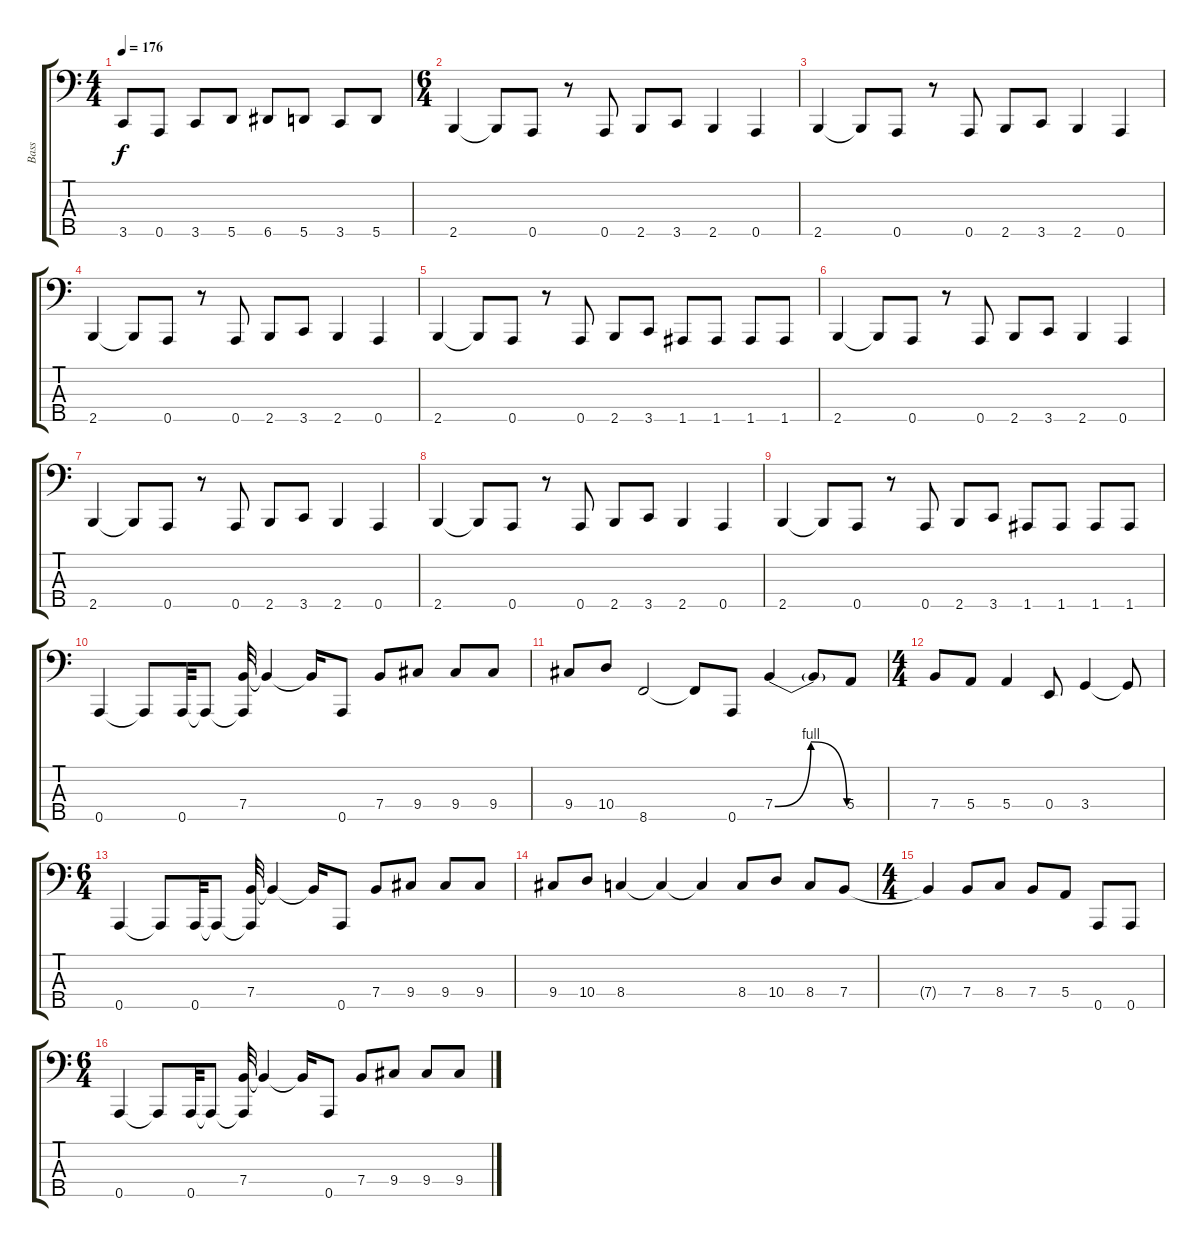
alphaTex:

\track ("Bass" "Bass") {instrument electricbassfinger}
\staff {score tabs}
\tuning (G2 D2 A1 E1 A0) {hide}
\ts (4 4)
\tempo 176
\clef f4
\ks c
3.5{t}.8{dy f} 0.5.8 3.5.8 5.5.8 6.5.8 5.5.8 3.5.8 5.5.8 |
\ts (6 4)
2.5.4 2.5{t}.8 0.5.8 r.8 0.5.8 2.5.8 3.5.8 2.5.4 0.5.4 |
2.5.4 2.5{t}.8 0.5.8 r.8 0.5.8 2.5.8 3.5.8 2.5.4 0.5.4 |
2.5.4 2.5{t}.8 0.5.8 r.8 0.5.8 2.5.8 3.5.8 2.5.4 0.5.4 |
2.5.4 2.5{t}.8 0.5.8 r.8 0.5.8 2.5.8 3.5.8 1.5.8 1.5.8 1.5.8 1.5.8 |
2.5.4 2.5{t}.8 0.5.8 r.8 0.5.8 2.5.8 3.5.8 2.5.4 0.5.4 |
2.5.4 2.5{t}.8 0.5.8 r.8 0.5.8 2.5.8 3.5.8 2.5.4 0.5.4 |
2.5.4 2.5{t}.8 0.5.8 r.8 0.5.8 2.5.8 3.5.8 2.5.4 0.5.4 |
2.5.4 2.5{t}.8 0.5.8 r.8 0.5.8 2.5.8 3.5.8 1.5.8 1.5.8 1.5.8 1.5.8 |
0.5.4 0.5{t}.8 0.5.32 0.5{t}.8 (7.4 0.5{t}).32 7.4{t}.4 7.4{t}.16 0.5.8 7.4.8 9.4.8 9.4.8 9.4.8 |
9.4.8 10.4.8 8.5.2 8.5{t}.8 0.5.8 7.4{be (bendrelease 0 0 30 4 30 4 60 0)}.4 7.4{t}.8 5.4.8 |
\ts (4 4)
7.4.8 5.4.8 5.4.4 0.4.8 3.4.4 3.4{t}.8 |
\ts (6 4)
0.5.4 0.5{t}.8 0.5.32 0.5{t}.8 (7.4 0.5{t}).32 7.4{t}.4 7.4{t}.16 0.5.8 7.4.8 9.4.8 9.4.8 9.4.8 |
9.4.8 10.4.8 8.4.4 8.4{t}.4 8.4{t}.4 8.4.8 10.4.8 8.4.8 7.4.8 |
\ts (4 4)
7.4{t}.4 7.4.8 8.4.8 7.4.8 5.4.8 0.5.8 0.5.8 |
\ts (6 4)
0.5.4 0.5{t}.8 0.5.32 0.5{t}.8 (7.4 0.5{t}).32 7.4{t}.4 7.4{t}.16 0.5.8 7.4.8 9.4.8 9.4.8 9.4.8
